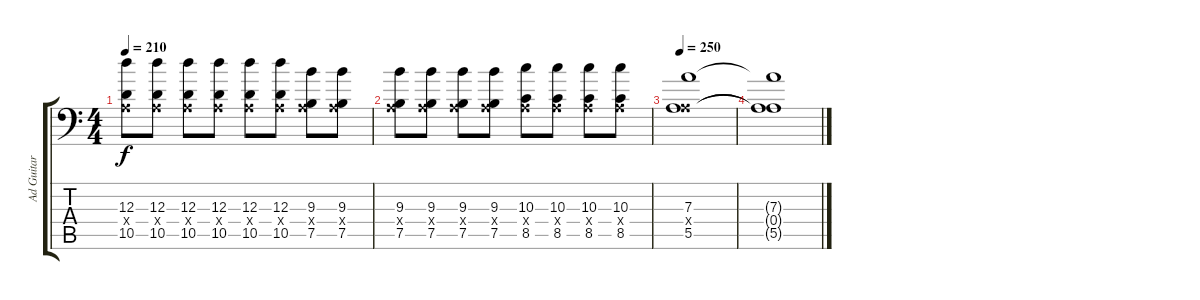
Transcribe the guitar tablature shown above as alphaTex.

\track ("Ad Guitar" "Ad Guitar") {instrument distortionguitar}
\staff {score tabs}
\tuning (B3 Gb3 D3 A2 E2 A1) {hide}
\ts (4 4)
\tempo 210
\clef f4
\ks c
(12.3 0.4{x} 10.5).8{dy f} (12.3 0.4{x} 10.5).8 (12.3 0.4{x} 10.5).8 (12.3 0.4{x} 10.5).8 (12.3 0.4{x} 10.5).8 (12.3 0.4{x} 10.5).8 (9.3 0.4{x} 7.5).8 (9.3 0.4{x} 7.5).8 |
(9.3 0.4{x} 7.5).8 (9.3 0.4{x} 7.5).8 (9.3 0.4{x} 7.5).8 (9.3 0.4{x} 7.5).8 (10.3 0.4{x} 8.5).8 (10.3 0.4{x} 8.5).8 (10.3 0.4{x} 8.5).8 (10.3 0.4{x} 8.5).8 |
\tempo 250
(7.3 0.4{x} 5.5).1 |
(7.3{t} 0.4{t} 5.5{t}).1{volume 0}
